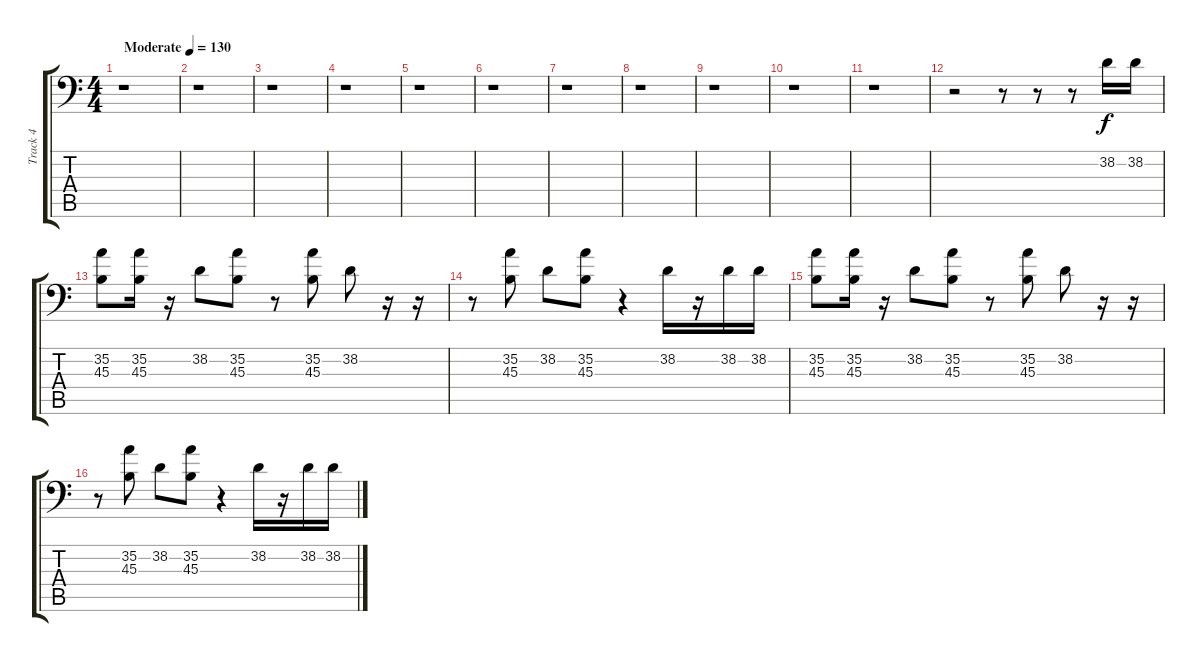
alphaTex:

\track ("Track 4" "Track 4") {instrument acousticgrandpiano}
\staff {score tabs}
\tuning (C-1 C-1 C-1 C-1 C-1 C-1) {hide}
\ts (4 4)
\tempo (130 "Moderate")
\clef f4
\ks c
r.1{dy f instrument acousticgrandpiano} |
r.1 |
r.1 |
r.1 |
r.1 |
r.1 |
r.1 |
r.1 |
r.1 |
r.1 |
r.1 |
r.2 r.8 r.8 r.8 38.2.16 38.2.16 |
(35.2 45.3).8 (35.2 45.3).16 r.16 38.2.8 (35.2 45.3).8 r.8 (35.2 45.3).8 38.2.8 r.16 r.16 |
r.8 (35.2 45.3).8 38.2.8 (35.2 45.3).8 r.4 38.2.16 r.16 38.2.16 38.2.16 |
(35.2 45.3).8 (35.2 45.3).16 r.16 38.2.8 (35.2 45.3).8 r.8 (35.2 45.3).8 38.2.8 r.16 r.16 |
r.8 (35.2 45.3).8 38.2.8 (35.2 45.3).8 r.4 38.2.16 r.16 38.2.16 38.2.16
